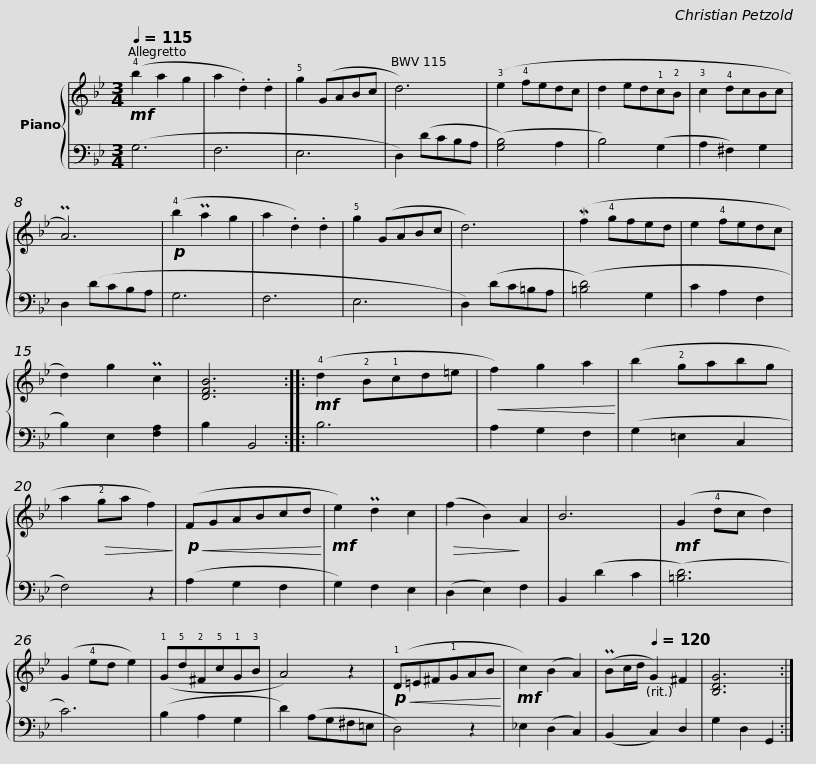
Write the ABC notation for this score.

X:1
%%score { 1 | 2 }
L:1/8
Q:1/4=115
M:3/4
I:linebreak $
K:Bb
V:1 treble
V:2 bass
V:1
!mf! (!4!b2 a2 g2 | a2 .d2) .d2 | !5!g2 (GABc | d6) |$ (!3!e2 !4!fedc | %5
 d2 ed!1!c!2!B | !3!c2 !4!dcBc | PA6) |$!p! (!4!b2 Pa2 g2 | a2 .d2) .d2 | %10
 !5!g2 (GABc | d6) |$ (Mf2 !4!gfed | e2 !4!fedc | d2) g2 Pc2 | %15
 [DFB]6 ::$!mf! (!4!d2 !2!B!1!cd=e |!<(! f2) g2 a2!<)! | (b2 !2!gabg | a2!>(! !2!ga f2)!>)! |$ %20
!p!!<(! (FGABcd!<)! |!mf! e2) Pd2 c2 |!>(! (f2 B2)!>)! A2 | B6 |$!mf! (G2 !4!dc d2) | %25
 (G2 !4!ed e2) | (!1!G!5!d!2!^F!5!c!1!G!3!B | A4) z2 |$!p!!<(! (!1!D=E^F!1!GAB!<)! |!mf! c2) (B2 A2) | %30
 (PBc/d/[Q:1/4=120] G2) ^F2 | [B,DG]6 :| %32
V:2
 (G,6 | F,6 | E,6 | D,2) (DCB,A, |$ ([G,B,]4) A,2 | %5
 B,4) (G,2 | A,2 ^F,2) G,2 | D,2 (DCB,A, |$ G,6 | F,6 | %10
 E,6 | D,2) (DC=B,A, |$ ([=B,D]4) G,2 | C2 A,2 F,2 | B,2) E,2 [F,A,]2 | %15
 B,2 B,,4 ::$ B,6 | A,2 G,2 F,2 | (G,2 =E,2 C,2 | F,4) z2 |$ %20
 (A,2 G,2 F,2 | G,2) F,2 E,2 | (D,2 E,2) F,2 | B,,2 (D2 C2 |$ ([=B,D]6) | %25
 C6) | (B,2 A,2 G,2 | D2) (A,G,^F,=E, |$ D,4) z2 | _E,2 (D,2 C,2) | %30
 (B,,2 C,2) D,2 | G,2 D,2 G,,2 :| %32
